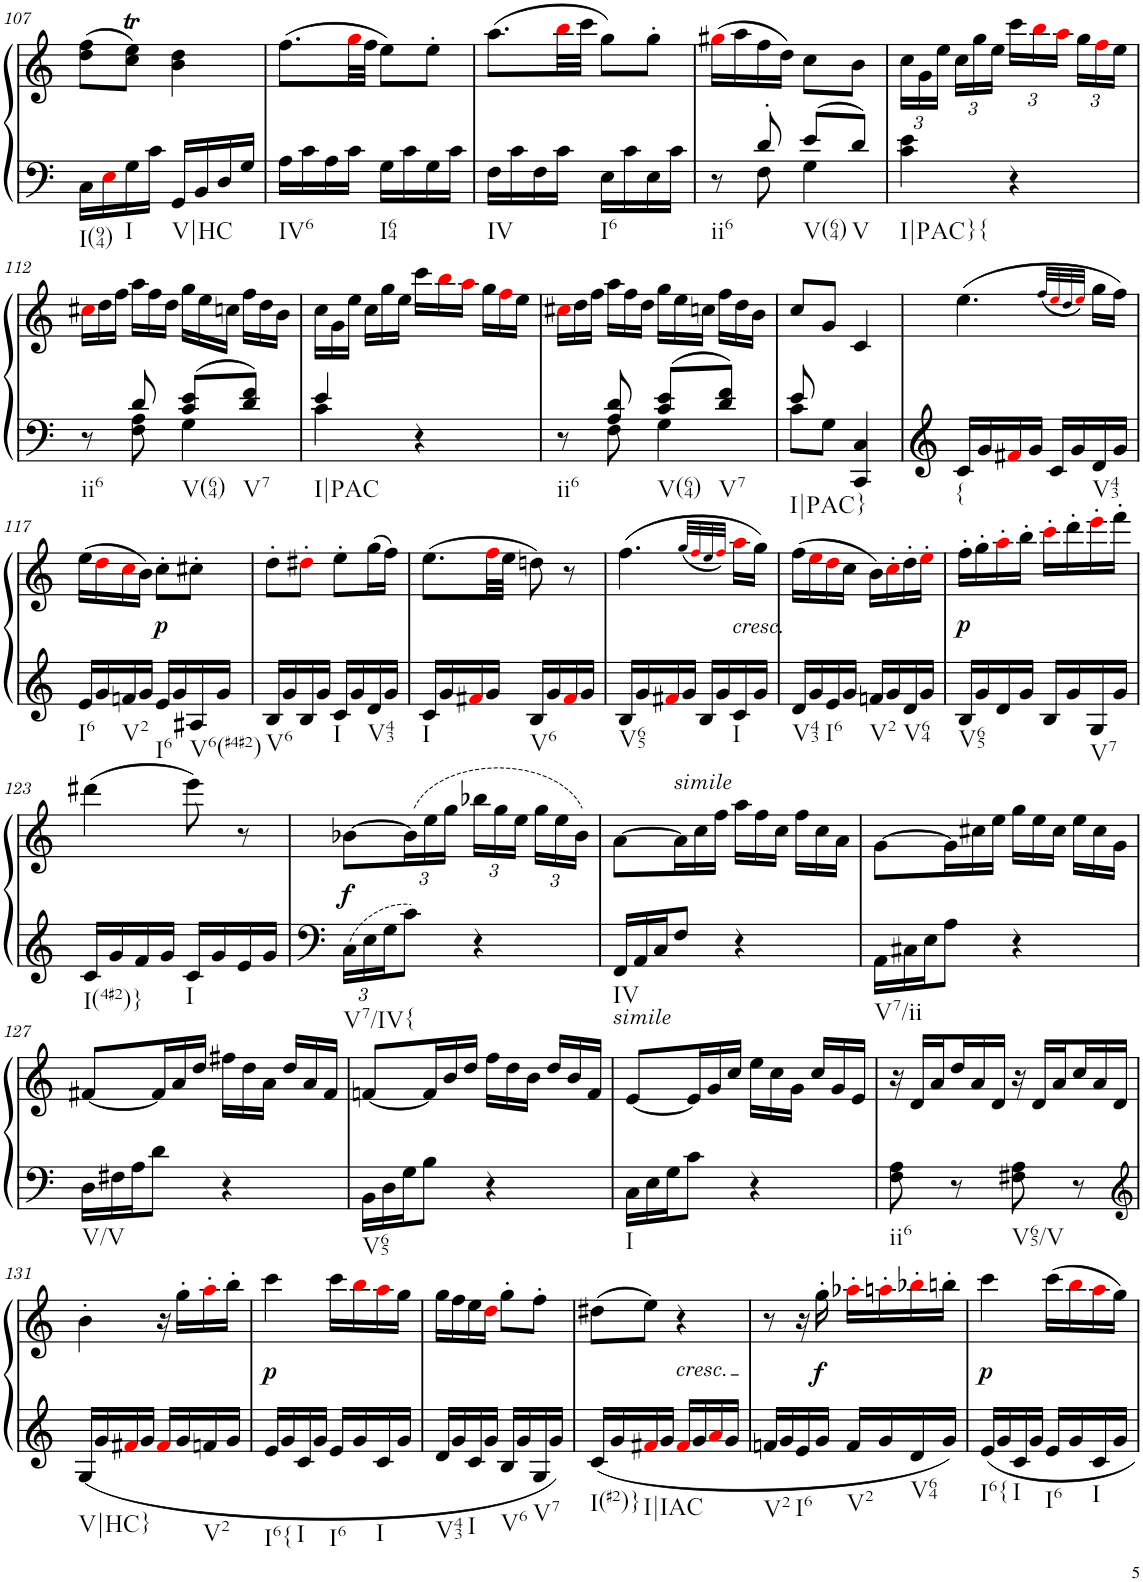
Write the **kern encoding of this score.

**kern	**kern	**dynam
*part1	*part1	*part1
*staff2	*staff1	*staff1/2
*I"Piano, Piano right	*	*
*I'Pno.	*	*
!!LO:PB:g=z
*clefF4	*clefG2	*
*k[]	*k[]	*
*M2/4	*M2/4	*
=107	=107	=107
!LO:TX:b:t=I(94)	!	!
16C\LL	(8dd\ 8ff\L	.
16Ei\	.	.
!LO:TX:b:t=I	!	!
16G\	8cc\T 8ee\TJ)	.
16c\JJ	.	.
!LO:TX:b:t=V|HC	!	!
16GG/LL	4b\ 4dd\	.
16BB/	.	.
16D/	.	.
16G/JJ	.	.
=108	=108	=108
!LO:TX:b:t=IV6	!	!
16A\LL	(8.ff\L	.
16c\	.	.
16A\	.	.
16c\JJ	32ggi\LL	.
.	32ff\JJJ	.
!LO:TX:b:t=I64	!	!
16G\LL	8ee\L)	.
16c\	.	.
16G\	8ee'\J	.
16c\JJ	.	.
=109	=109	=109
!LO:TX:b:t=IV	!	!
16F\LL	(8.aa\L	.
16c\	.	.
16F\	.	.
16c\JJ	32bbi\LL	.
.	32ccc\JJJ	.
!LO:TX:b:t=I6	!	!
16E\LL	8gg\L)	.
16c\	.	.
16E\	8gg'\J	.
16c\JJ	.	.
=110	=110	=110
*^	*	*
!LO:TX:b:t=ii6	!	!	!
8r	8ryy	(16gg#Xi\LL	.
.	.	16aa\	.
8d'/	8F\	16ff\	.
.	.	16dd\JJ)	.
!LO:TX:b:t=V(64)	!	!	!
8e/L	4G\	8cc\L	.
!LO:TX:b:t=V	!	!	!
8d/J	.	8b\J	.
*v	*v	*	*
=111	=111	=111
*	*Xbrackettup	*
!LO:TX:b:t=I|PAC}{	!	!
4c\ 4e\	24cc\LL	.
.	24g\	.
.	24ee\JJ	.
.	24cc\LL	.
.	24gg\	.
.	24ee\JJ	.
4r	24ccc\LL	.
.	24bbi\	.
.	24aai\JJ	.
.	24gg\LL	.
.	24ffi\	.
.	24ee\JJ	.
!!LO:LB:g=z
=112	=112	=112
*^	*	*
*	*	*Xtuplet	*
!LO:TX:b:t=ii6	!	!	!
8r	8ryy	24cc#Xi\LL	.
.	.	24dd\	.
.	.	24ff\JJ	.
8d/	8F\ 8A\	24aa\LL	.
.	.	24ff\	.
.	.	24dd\JJ	.
!LO:TX:b:t=V(64)	!	!	!
8c/ 8e/L	4G\	24gg\LL	.
.	.	24ee\	.
.	.	24ccn\JJ	.
!LO:TX:b:t=V7	!	!	!
8d/ 8f/J	.	24ff\LL	.
.	.	24dd\	.
.	.	24b\JJ	.
=113	=113	=113	=113
!LO:TX:b:t=I|PAC	!	!	!
4e/	4c\	24cc\LL	.
.	.	24g\	.
.	.	24ee\JJ	.
.	.	24cc\LL	.
.	.	24gg\	.
.	.	24ee\JJ	.
4r	4ryy	24ccc\LL	.
.	.	24bbi\	.
.	.	24aai\JJ	.
.	.	24gg\LL	.
.	.	24ffi\	.
.	.	24ee\JJ	.
=114	=114	=114	=114
!LO:TX:b:t=ii6	!	!	!
8r	8ryy	24cc#Xi\LL	.
.	.	24dd\	.
.	.	24ff\JJ	.
8A/ 8d/	8F\	24aa\LL	.
.	.	24ff\	.
.	.	24dd\JJ	.
!LO:TX:b:t=V(64)	!	!	!
8c/ 8e/L	4G\	24gg\LL	.
.	.	24ee\	.
.	.	24ccn\JJ	.
!LO:TX:b:t=V7	!	!	!
8d/ 8f/J	.	24ff\LL	.
.	.	24dd\	.
.	.	24b\JJ	.
=115	=115	=115	=115
!LO:TX:b:t=I|PAC}	!	!	!
8e/	8c\L	8cc/L	.
8ryy	8G\J	8g/J	.
4CC/ 4C/	4ryy	4c/	.
=116	=116	=116	=116
!LO:TX:b:t={	!	!	!
*v	*v	*	*
16c/LL	(4.ee\	.
16g/	.	.
16f#Xi/	.	.
16g/JJ	.	.
16c/LL	.	.
16g/	.	.
.	(32qff/LLL	.
.	32qeei/	.
.	32qdd/	.
.	32qeei/JJJ)	.
!LO:TX:b:t=V43	!	!
16d/	16gg\LL	.
16g/JJ	16ff\JJ)	.
!!LO:LB:g=z
=117	=117	=117
!LO:TX:b:t=I6	!	!
16e/LL	(16ee\LL	.
16g/	16ddi\	.
!LO:TX:b:t=V2	!	!
16fn/	16cci\	.
16g/JJ	16b\JJ)	.
!LO:TX:b:t=I6	!	!
!	!	!LO:DY:b
16e/LL	8cc'\L	p
16g/	.	.
!LO:TX:b:t=V6(#4#2)	!	!
16A#X/	8cc#X'\J	.
16g/JJ	.	.
=118	=118	=118
!LO:TX:b:t=V6	!	!
16B/LL	8dd'\L	.
16g/	.	.
16B/	8dd#X'i\J	.
16g/JJ	.	.
!LO:TX:b:t=I	!	!
16c/LL	8ee'\L	.
16g/	.	.
!LO:TX:b:t=V43	!	!
16d/	(16gg\L	.
16g/JJ	16ff\JJ)	.
=119	=119	=119
!LO:TX:b:t=I	!	!
16c/LL	(8.ee\L	.
16g/	.	.
16f#Xi/	.	.
16g/JJ	32ffi\LL	.
.	32ee\JJJ	.
!LO:TX:b:t=V6	!	!
16B/LL	8ddn\)	.
16g/	.	.
16f#i/	8r	.
16g/JJ	.	.
=120	=120	=120
!LO:TX:b:t=V65	!	!
16B/LL	(4.ff\	.
16g/	.	.
16f#Xi/	.	.
16g/JJ	.	.
16B/LL	.	.
16g/	.	.
.	(32qgg/LLL	.
.	32qffi/	.
.	32qee/	.
.	32qffi/JJJ)	.
!	!LO:TX:b:i:t=cresc.	!
!LO:TX:b:t=I	!	!
16c/	16aai\LL	.
16g/JJ	16gg\JJ)	.
=121	=121	=121
!LO:TX:b:t=V43	!	!
16d/LL	(16ff\LL	.
16g/	16eei\	.
!LO:TX:b:t=I6	!	!
16e/	16ddi\	.
16g/JJ	16cc\JJ	.
!LO:TX:b:t=V2	!	!
16fn/LL	16b\LL)	.
16g/	16cc'i\	.
!LO:TX:b:t=V64	!	!
16d/	16dd'\	.
16g/JJ	16ee'i\JJ	.
=122	=122	=122
!LO:TX:b:t=V65	!	!
!	!	!LO:DY:b
16B/LL	16ff'\LL	p
16g/	16gg'\	.
16d/	16aa'i\	.
16g/JJ	16bb'\JJ	.
16B/LL	16ccc'i\LL	.
16g/	16ddd'\	.
!LO:TX:b:t=V7	!	!
16G/	16eee'i\	.
16g/JJ	16fff'\JJ	.
!!LO:LB:g=z
=123	=123	=123
!LO:TX:b:t=I(4#2)}	!	!
16c/LL	(4ddd#X\	.
16g/	.	.
16f/	.	.
16g/JJ	.	.
!LO:TX:b:t=I	!	!
16c/LL	8eee\)	.
16g/	.	.
16e/	8r	.
16g/JJ	.	.
=124	=124	=124
*Xbrackettup	*	*
!LO:TX:b:t=V7/IV{	!	!
!	!	!LO:DY:b
24C\LL	[8b-X\L	f
24E\	.	.
24G\J	.	.
*	*tuplet	*
8c\J	(24b-\L]	.
.	24ee\	.
.	24gg\JJ	.
4r	24bb-X\LL	.
.	24gg\	.
.	24ee\JJ	.
.	24gg\LL	.
.	24ee\	.
.	24b-\JJ)	.
=125	=125	=125
*Xtuplet	*	*
!LO:TX:b:i:t=simile	!	!
!LO:TX:b:t=IV	!	!
24FF/LL	[8a\L	.
24AA/	.	.
24C/J	.	.
*	*Xtuplet	*
!	!LO:TX:a:i:t=simile	!
8F/J	24a\L]	.
.	24cc\	.
.	24ff\JJ	.
4r	24aa\LL	.
.	24ff\	.
.	24cc\JJ	.
.	24ff\LL	.
.	24cc\	.
.	24a\JJ	.
=126	=126	=126
!LO:TX:b:t=V7/ii	!	!
24AA\LL	[8g\L	.
24C#X\	.	.
24E\J	.	.
8A\J	24g\L]	.
.	24cc#X\	.
.	24ee\JJ	.
4r	24gg\LL	.
.	24ee\	.
.	24cc#\JJ	.
.	24ee\LL	.
.	24cc#\	.
.	24g\JJ	.
!!LO:LB:g=z
=127	=127	=127
!LO:TX:b:t=V/V	!	!
24D\LL	[8f#X/L	.
24F#X\	.	.
24A\J	.	.
8d\J	24f#/L]	.
.	24a/	.
.	24dd/JJ	.
4r	24ff#X\LL	.
.	24dd\	.
.	24a\JJ	.
.	24dd/LL	.
.	24a/	.
.	24f#/JJ	.
=128	=128	=128
!LO:TX:b:t=V65	!	!
24BB\LL	[8fn/L	.
24D\	.	.
24G\J	.	.
8B\J	24f/L]	.
.	24b/	.
.	24dd/JJ	.
4r	24ff\LL	.
.	24dd\	.
.	24b\JJ	.
.	24dd/LL	.
.	24b/	.
.	24f/JJ	.
=129	=129	=129
!LO:TX:b:t=I	!	!
24C\LL	[8e/L	.
24E\	.	.
24G\J	.	.
8c\J	24e/L]	.
.	24g/	.
.	24cc/JJ	.
4r	24ee\LL	.
.	24cc\	.
.	24g\JJ	.
.	24cc/LL	.
.	24g/	.
.	24e/JJ	.
=130	=130	=130
!LO:TX:b:t=ii6	!	!
8F\ 8A\	24r	.
.	24d/LL	.
.	24a/	.
8r	24dd/	.
.	24a/	.
.	24d/JJ	.
!LO:TX:b:t=V65/V	!	!
8F#X\ 8A\	24r	.
.	24d/LL	.
.	24a/	.
8r	24cc/	.
.	24a/	.
.	24d/JJ	.
!!LO:LB:g=z
=131	=131	=131
*clefG2	*	*
!LO:TX:b:t=V|HC}	!	!
16G/LL	4b'\	.
16g/	.	.
16f#Xi/	.	.
16g/JJ	.	.
16f#i/LL	16r	.
16g/	16gg'\LL	.
!LO:TX:b:t=V2	!	!
16fn/	16aa'i\	.
16g/JJ	16bb'\JJ	.
=132	=132	=132
!LO:TX:b:t=I6{	!	!
!	!	!LO:DY:b
16e/LL	4ccc\	p
16g/	.	.
!LO:TX:b:t=I	!	!
16c/	.	.
16g/JJ	.	.
!LO:TX:b:t=I6	!	!
16e/LL	16ccc\LL	.
16g/	16bbi\	.
!LO:TX:b:t=I	!	!
16c/	16aai\	.
16g/JJ	16gg\JJ	.
=133	=133	=133
!LO:TX:b:t=V43	!	!
16d/LL	16gg\LL	.
16g/	16ff\	.
!LO:TX:b:t=I	!	!
16c/	16ee\	.
16g/JJ	16ddi\JJ	.
!LO:TX:b:t=V6	!	!
16B/LL	8gg'\L	.
16g/	.	.
!LO:TX:b:t=V7	!	!
16G/	8ff'\J	.
16g/JJ	.	.
=134	=134	=134
!LO:TX:b:t=I(#2)}	!	!
16c/LL	(8dd#X\L	.
16g/	.	.
!LO:TX:b:t=I|IAC	!	!
16f#Xi/	8ee\J)	.
16g/JJ	.	.
!	!LO:TX:b:i:t=cresc.	!
16f#i/LL	4r	.
16g/	.	.
16ai/	.	.
16g/JJ	.	.
=135	=135	=135
!LO:TX:b:t=V2	!	!
16fn/LL	8r	.
16g/	.	.
!LO:TX:b:t=I6	!	!
16e/	16r	.
!	!	!LO:DY:b
16g/JJ	16gg'\	f
!LO:TX:b:t=V2	!	!
16f/LL	16aa-X'i\LL	.
16g/	16aan'i\	.
!LO:TX:b:t=V64	!	!
16d/	16bb-X'i\	.
16g/JJ	16bbn'\JJ	.
=136	=136	=136
!LO:TX:b:t=I6{	!	!
!	!	!LO:DY:b
16e/LL	4ccc\	p
16g/	.	.
!LO:TX:b:t=I	!	!
16c/	.	.
16g/JJ	.	.
!LO:TX:b:t=I6	!	!
16e/LL	(16ccc\LL	.
16g/	16bbi\	.
!LO:TX:b:t=I	!	!
16c/	16aai\	.
16g/JJ	16gg\JJ)	.
=	=	=
*-	*-	*-
